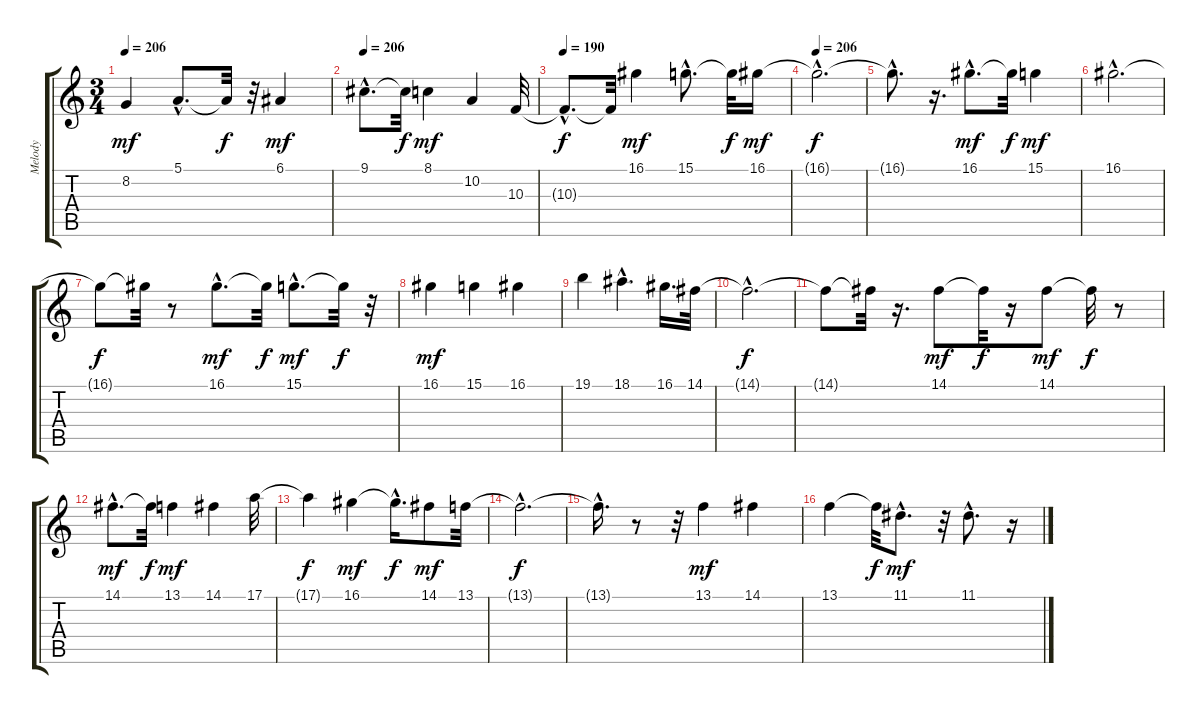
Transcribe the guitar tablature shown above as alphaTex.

\track ("Melody" "Melody") {instrument panflute}
\staff {score tabs}
\tuning (E4 B3 G3 D3 A2 E2) {hide}
\ts (3 4)
\tempo 206
\clef g2
\ks c
8.2.4{dy mf} 5.1{hac}.8{d} 5.1{t}.32{dy f} r.32 6.1.4{dy mf} |
\tempo 206
9.1{hac}.8{d} 9.1{t}.32{dy f} 8.1.4{dy mf} 10.2.4 10.3.32 |
\tempo 190
10.3{hac t}.8{d dy f} 10.3{t}.32 16.1.4{dy mf} 15.1{hac}.8{d} 15.1{t}.32{dy f} 16.1.16{dy mf} |
\tempo 206
16.1{hac t}.2{d dy f} |
16.1{hac t}.8{d} r.16{d} 16.1{hac}.8{d dy mf} 16.1{t}.32{dy f} 15.1.4{dy mf} |
16.1{hac}.2{d} |
16.1{t}.8{dy f} 16.1{t}.32 r.8 16.1{hac}.8{d dy mf} 16.1{t}.32{dy f} 15.1{hac}.8{d dy mf} 15.1{t}.32{dy f} r.32 |
16.1.4{dy mf} 15.1.4 16.1.4 |
19.1.4 18.1{hac}.4{d} 16.1.16{d} 14.1.32 |
14.1{hac t}.2{d dy f} |
14.1{t}.8 14.1{t}.32 r.16{d} 14.1.8{dy mf} 14.1{t}.32{dy f} r.16 14.1.8{dy mf} 14.1{t}.32{dy f} r.8 |
14.1{hac}.8{d dy mf} 14.1{t}.32{dy f} 13.1.4{dy mf} 14.1.4 17.1.32 |
17.1{t}.4{dy f} 16.1.4{dy mf} 16.1{hac t}.16{d dy f} 14.1.8{dy mf} 13.1.32 |
13.1{hac t}.2{d dy f} |
13.1{hac t}.16{d} r.8 r.32 13.1.4{dy mf} 14.1.4 |
13.1.4 13.1{t}.32{dy f} 11.1{hac}.8{d dy mf} r.32 11.1{hac}.8{d} r.16
